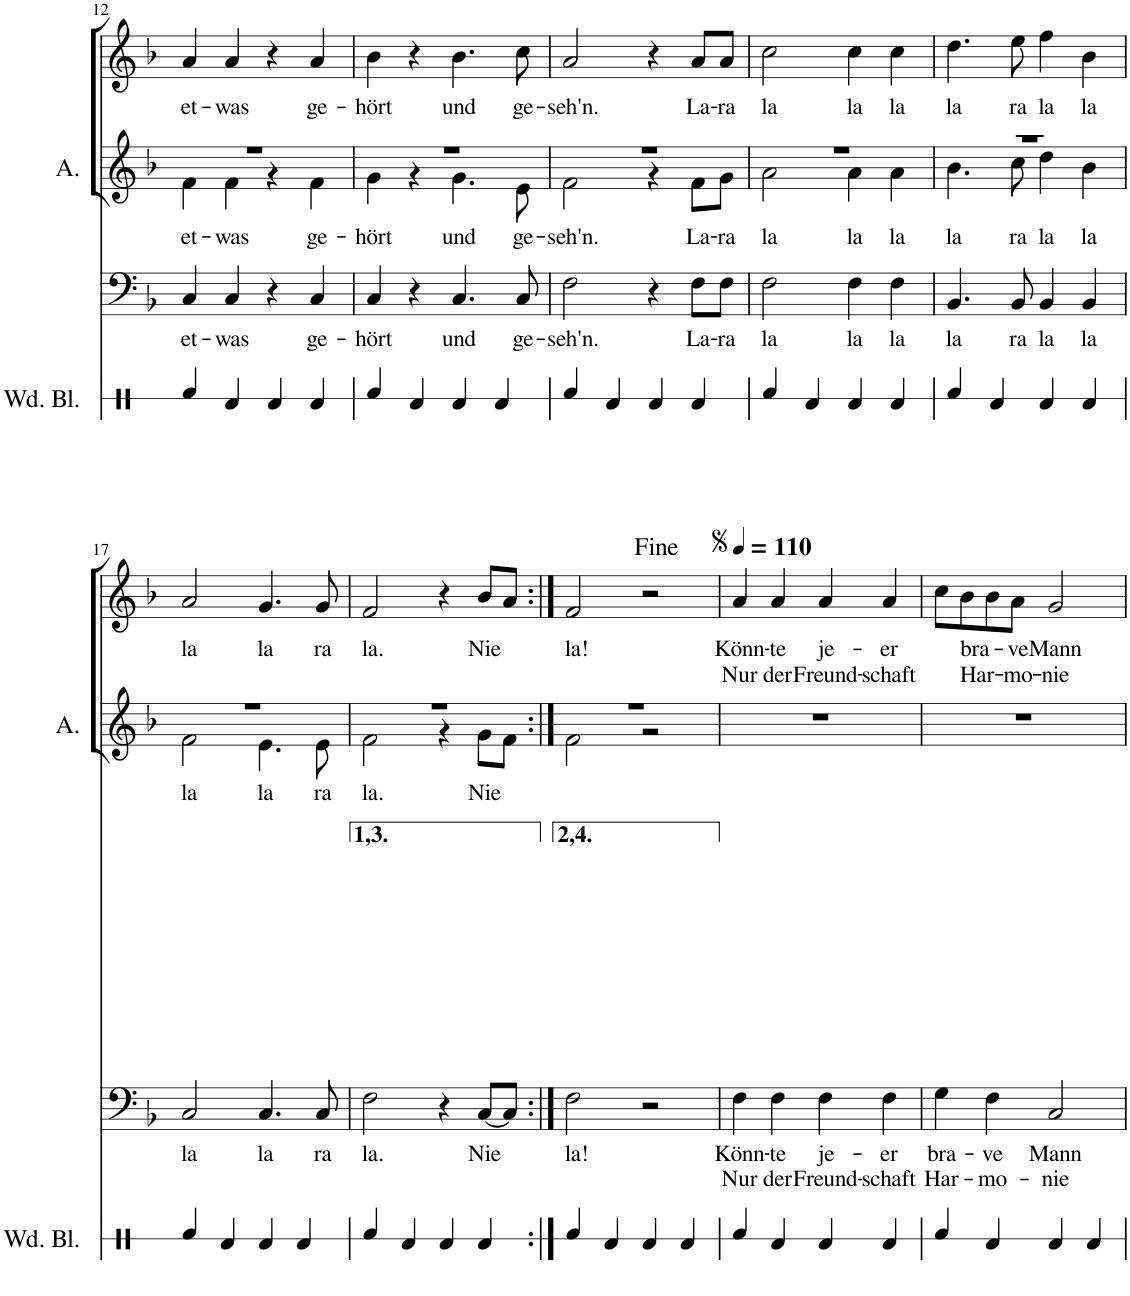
**kern	**kern	**text	**text	**kern	**text	**kern	**text	**text
*part4	*part3	*part3	*part3	*part2	*part2	*part1	*part1	*part1
*staff4	*staff3	*staff3	*staff3	*staff2	*staff2	*staff1	*staff1	*staff1
*I"Wood Blocks	*I"T B	*	*	*I"Alto	*	*I"S A	*	*
*I'Wd. Bl.	*	*	*	*I'A.	*	*	*	*
!!LO:PB:g=z
*clefX	*clefF4	*	*	*clefG2	*	*clefG2	*	*
*k[]	*k[b-]	*	*	*k[b-]	*	*k[b-]	*	*
*M4/4	*M4/4	*	*	*M4/4	*	*M4/4	*	*
=12	=12	=12	=12	=12	=12	=12	=12	=12
!	!	!LO:LY:b	!	!	!LO:LY:b	!	!LO:LY:b	!
*	*	*	*	*^	*	*	*	*
4Rf/	4C/	et-	.	1r	4f\	et-	4a/	et-	.
!	!	!LO:LY:b	!	!	!	!LO:LY:b	!	!LO:LY:b	!
4Rd/	4C/	-was	.	.	4f\	-was	4a/	-was	.
4Rd/	4r	.	.	.	4r	.	4r	.	.
!	!	!LO:LY:b	!	!	!	!LO:LY:b	!	!LO:LY:b	!
4Rd/	4C/	ge-	.	.	4f\	ge-	4a/	ge-	.
=13	=13	=13	=13	=13	=13	=13	=13	=13	=13
!	!	!LO:LY:b	!	!	!	!LO:LY:b	!	!LO:LY:b	!
4Rf/	4C/	-hört	.	1r	4g\	-hört	4b-\	-hört	.
4Rd/	4r	.	.	.	4r	.	4r	.	.
!	!	!LO:LY:b	!	!	!	!LO:LY:b	!	!LO:LY:b	!
4Rd/	4.C/	und	.	.	4.g\	und	4.b-\	und	.
4Rd/	.	.	.	.	.	.	.	.	.
!	!	!LO:LY:b	!	!	!	!LO:LY:b	!	!LO:LY:b	!
.	8C/	ge-	.	.	8e\	ge-	8cc\	ge-	.
=14	=14	=14	=14	=14	=14	=14	=14	=14	=14
!	!	!LO:LY:b	!	!	!	!LO:LY:b	!	!LO:LY:b	!
4Rf/	2F\	-seh'n.	.	1r	2f\	-seh'n.	2a/	-seh'n.	.
4Rd/	.	.	.	.	.	.	.	.	.
4Rd/	4r	.	.	.	4r	.	4r	.	.
!	!	!LO:LY:b	!	!	!	!LO:LY:b	!	!LO:LY:b	!
4Rd/	8F\L	La-	.	.	8f\L	La-	8a/L	La-	.
!	!	!LO:LY:b	!	!	!	!LO:LY:b	!	!LO:LY:b	!
.	8F\J	-ra	.	.	8g\J	-ra	8a/J	-ra	.
=15	=15	=15	=15	=15	=15	=15	=15	=15	=15
!	!	!LO:LY:b	!	!	!	!LO:LY:b	!	!LO:LY:b	!
4Rf/	2F\	la	.	1r	2a\	la	2cc\	la	.
4Rd/	.	.	.	.	.	.	.	.	.
!	!	!LO:LY:b	!	!	!	!LO:LY:b	!	!LO:LY:b	!
4Rd/	4F\	la	.	.	4a\	la	4cc\	la	.
!	!	!LO:LY:b	!	!	!	!LO:LY:b	!	!LO:LY:b	!
4Rd/	4F\	la	.	.	4a\	la	4cc\	la	.
=16	=16	=16	=16	=16	=16	=16	=16	=16	=16
!	!	!LO:LY:b	!	!	!	!LO:LY:b	!	!LO:LY:b	!
4Rf/	4.BB-/	la	.	1r	4.b-\	la	4.dd\	la	.
4Rd/	.	.	.	.	.	.	.	.	.
!	!	!LO:LY:b	!	!	!	!LO:LY:b	!	!LO:LY:b	!
.	8BB-/	ra	.	.	8cc\	ra	8ee\	ra	.
!	!	!LO:LY:b	!	!	!	!LO:LY:b	!	!LO:LY:b	!
4Rd/	4BB-/	la	.	.	4dd\	la	4ff\	la	.
!	!	!LO:LY:b	!	!	!	!LO:LY:b	!	!LO:LY:b	!
4Rd/	4BB-/	la	.	.	4b-\	la	4b-\	la	.
!!LO:LB:g=z
=17	=17	=17	=17	=17	=17	=17	=17	=17	=17
!	!	!LO:LY:b	!	!	!	!LO:LY:b	!	!LO:LY:b	!
4Rf/	2C/	la	.	1r	2f\	la	2a/	la	.
4Rd/	.	.	.	.	.	.	.	.	.
!	!	!LO:LY:b	!	!	!	!LO:LY:b	!	!LO:LY:b	!
4Rd/	4.C/	la	.	.	4.e\	la	4.g/	la	.
4Rd/	.	.	.	.	.	.	.	.	.
!	!	!LO:LY:b	!	!	!	!LO:LY:b	!	!LO:LY:b	!
.	8C/	ra	.	.	8e\	ra	8g/	ra	.
=18	=18	=18	=18	=18	=18	=18	=18	=18	=18
!	!	!LO:LY:b	!	!	!	!LO:LY:b	!	!LO:LY:b	!
4Rf/	2F\	la.	.	1r	2f\	la.	2f/	la.	.
4Rd/	.	.	.	.	.	.	.	.	.
4Rd/	4r	.	.	.	4r	.	4r	.	.
!	!	!LO:LY:b	!	!	!	!LO:LY:b	!	!LO:LY:b	!
4Rd/	[8C/L	Nie	.	.	8g\L	Nie	8b-/L	Nie	.
.	8C/J]	.	.	.	8f\J	.	8a/J	.	.
=19:|!	=19:|!	=19:|!	=19:|!	=19:|!	=19:|!	=19:|!	=19:|!	=19:|!	=19:|!
!	!	!LO:LY:b	!	!	!	!	!	!LO:LY:b	!
4Rf/	2F\	la!	.	1r	2f\	.	2f/	la!	.
4Rd/	.	.	.	.	.	.	.	.	.
4Rd/	2r	.	.	.	2r	.	2r	.	.
4Rd/	.	.	.	.	.	.	.	.	.
*	*	*	*	*v	*v	*	*	*	*
=20	=20	=20	=20	=20	=20	=20	=20	=20
*	*	*	*	*	*	*MM110	*	*
!	!	!LO:LY:b	!LO:LY:b	!	!	!	!LO:LY:b	!LO:LY:b
4Rf/	4F\	Könn-	Nur	1r	.	4a/	Könn-	Nur
!	!	!LO:LY:b	!LO:LY:b	!	!	!	!LO:LY:b	!LO:LY:b
4Rd/	4F\	-te	der	.	.	4a/	-te	der
!	!	!LO:LY:b	!LO:LY:b	!	!	!	!LO:LY:b	!LO:LY:b
4Rd/	4F\	je-	Freund-	.	.	4a/	je-	Freund-
!	!	!LO:LY:b	!LO:LY:b	!	!	!	!LO:LY:b	!LO:LY:b
4Rd/	4F\	-er	-schaft	.	.	4a/	-er	-schaft
=21	=21	=21	=21	=21	=21	=21	=21	=21
!	!	!LO:LY:b	!LO:LY:b	!	!	!	!	!
4Rf/	4G\	bra-	Har-	1r	.	8cc\L	.	.
!	!	!	!	!	!	!	!LO:LY:b	!LO:LY:b
.	.	.	.	.	.	8b-\	bra-	Har-
!	!	!LO:LY:b	!LO:LY:b	!	!	!	!	!
4Rd/	4F\	-ve	-mo-	.	.	8b-\	.	.
!	!	!	!	!	!	!	!LO:LY:b	!LO:LY:b
.	.	.	.	.	.	8a\J	-ve	-mo-
!	!	!LO:LY:b	!LO:LY:b	!	!	!	!LO:LY:b	!LO:LY:b
4Rd/	2C/	Mann	-nie	.	.	2g/	Mann	-nie
4Rd/	.	.	.	.	.	.	.	.
=	=	=	=	=	=	=	=	=
*-	*-	*-	*-	*-	*-	*-	*-	*-
